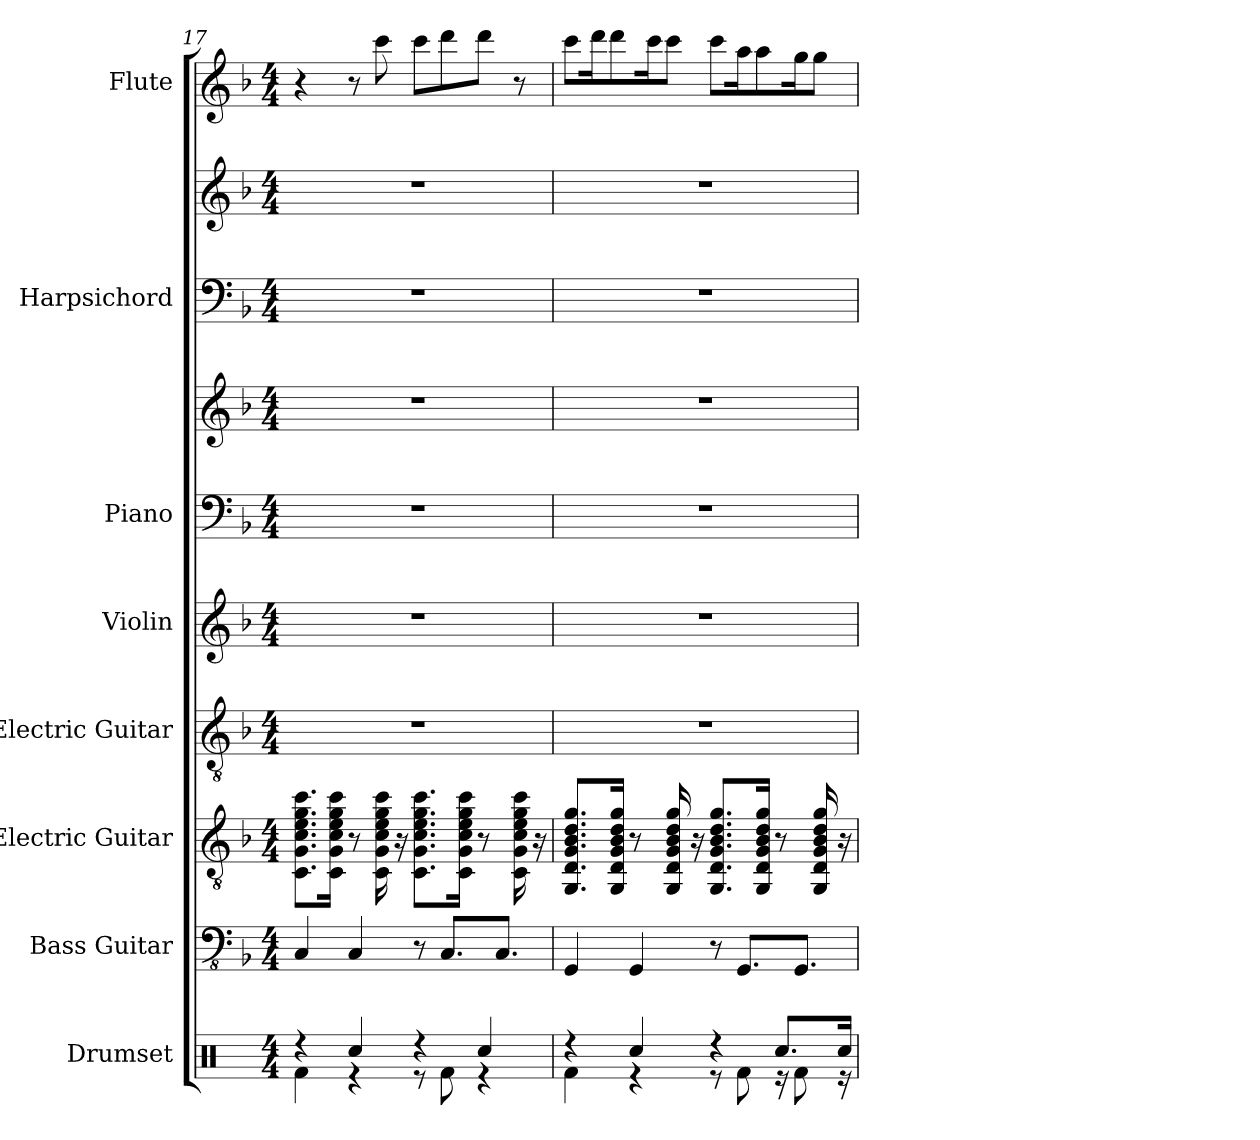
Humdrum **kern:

**kern	**kern	**kern	**kern	**kern	**kern	**kern	**kern	**kern	**kern
*part8	*part7	*part6	*part5	*part4	*part3	*part3	*part2	*part2	*part1
*staff10	*staff9	*staff8	*staff7	*staff6	*staff5	*staff4	*staff3	*staff2	*staff1
*I"Drumset	*I"Bass Guitar	*I"Electric Guitar	*I"Electric Guitar	*I"Violin	*I"Piano	*	*I"Harpsichord	*	*I"Flute
*I'Drs.	*I'B. Guit.	*I'El. Guit.	*I'El. Guit.	*I'Vln.	*I'Pno.	*	*I'Hch.	*	*I'Fl.
*clefX	*clefFv4	*clefGv2	*clefGv2	*clefG2	*clefF4	*clefG2	*clefF4	*clefG2	*clefG2
*k[]	*k[b-]	*k[b-]	*k[b-]	*k[b-]	*k[b-]	*k[b-]	*k[b-]	*k[b-]	*k[b-]
*M4/4	*M4/4	*M4/4	*M4/4	*M4/4	*M4/4	*M4/4	*M4/4	*M4/4	*M4/4
=17	=17	=17	=17	=17	=17	=17	=17	=17	=17
*^	*	*	*	*	*	*	*	*	*
4r	4Rf\	4CC/	8.C\ 8.G\ 8.c\ 8.e\ 8.g\ 8.cc\L	1r	1r	1r	1r	1r	1r	4r
.	.	.	16C\ 16G\ 16c\ 16e\ 16g\ 16cc\Jk	.	.	.	.	.	.	.
4Rcc/	4r	4CC/	8r	.	.	.	.	.	.	8r
.	.	.	16C\ 16G\ 16c\ 16e\ 16g\ 16cc\	.	.	.	.	.	.	8ccc\
.	.	.	16r	.	.	.	.	.	.	.
4r	8r	8r	8.C\ 8.G\ 8.c\ 8.e\ 8.g\ 8.cc\L	.	.	.	.	.	.	8ccc\L
.	8Rf\	8.CC/L	.	.	.	.	.	.	.	8ddd\
.	.	.	16C\ 16G\ 16c\ 16e\ 16g\ 16cc\Jk	.	.	.	.	.	.	.
4Rcc/	4r	.	8r	.	.	.	.	.	.	8ddd\J
.	.	8.CC/J	.	.	.	.	.	.	.	.
.	.	.	16C\ 16G\ 16c\ 16e\ 16g\ 16cc\	.	.	.	.	.	.	8r
.	.	.	16r	.	.	.	.	.	.	.
=18	=18	=18	=18	=18	=18	=18	=18	=18	=18	=18
4r	4Rf\	4GGG/	8.GG/ 8.D/ 8.G/ 8.B-/ 8.d/ 8.g/L	1r	1r	1r	1r	1r	1r	8ccc\L
.	.	.	.	.	.	.	.	.	.	16ddd\K
.	.	.	16GG/ 16D/ 16G/ 16B-/ 16d/ 16g/Jk	.	.	.	.	.	.	8ddd\
4Rcc/	4r	4GGG/	8r	.	.	.	.	.	.	.
.	.	.	.	.	.	.	.	.	.	16ccc\K
.	.	.	16GG/ 16D/ 16G/ 16B-/ 16d/ 16g/	.	.	.	.	.	.	8ccc\J
.	.	.	16r	.	.	.	.	.	.	.
4r	8r	8r	8.GG/ 8.D/ 8.G/ 8.B-/ 8.d/ 8.g/L	.	.	.	.	.	.	8ccc\L
.	8Rf\	8.GGG/L	.	.	.	.	.	.	.	16aa\K
.	.	.	16GG/ 16D/ 16G/ 16B-/ 16d/ 16g/Jk	.	.	.	.	.	.	8aa\
8.Rcc/L	16r	.	8r	.	.	.	.	.	.	.
.	8Rf\	8.GGG/J	.	.	.	.	.	.	.	16gg\K
.	.	.	16GG/ 16D/ 16G/ 16B-/ 16d/ 16g/	.	.	.	.	.	.	8gg\J
16Rcc/Jk	16r	.	16r	.	.	.	.	.	.	.
*v	*v	*	*	*	*	*	*	*	*	*
=	=	=	=	=	=	=	=	=	=
*-	*-	*-	*-	*-	*-	*-	*-	*-	*-
